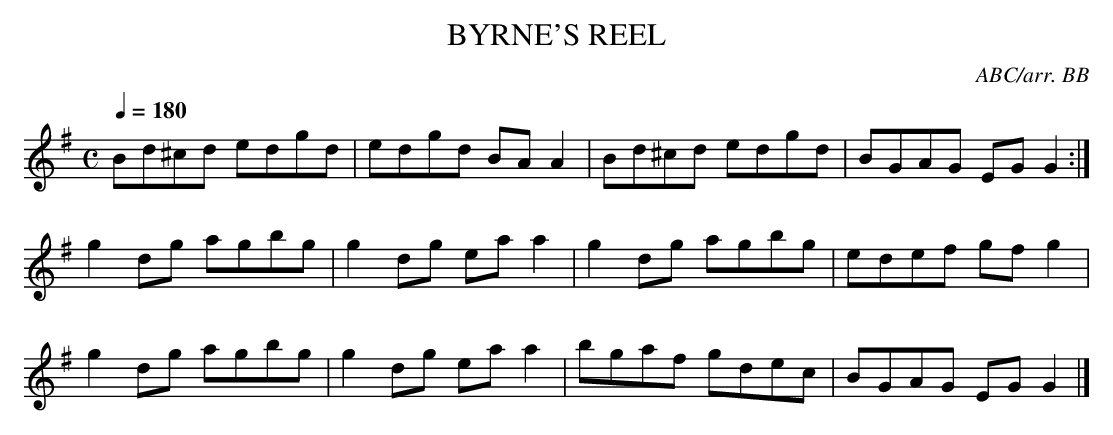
X:1
T:BYRNE'S REEL
C:ABC/arr. BB
Q:1/4=180
L:1/8
M:C
K:G
Bd^cd edgd|edgd BAA2|Bd^cd edgd|BGAG EG G2:|
g2dg agbg|g2dg eaa2|g2dg agbg|edef gfg2|
g2dg agbg|g2dg eaa2|bgaf gdec|BGAG EGG2|]
